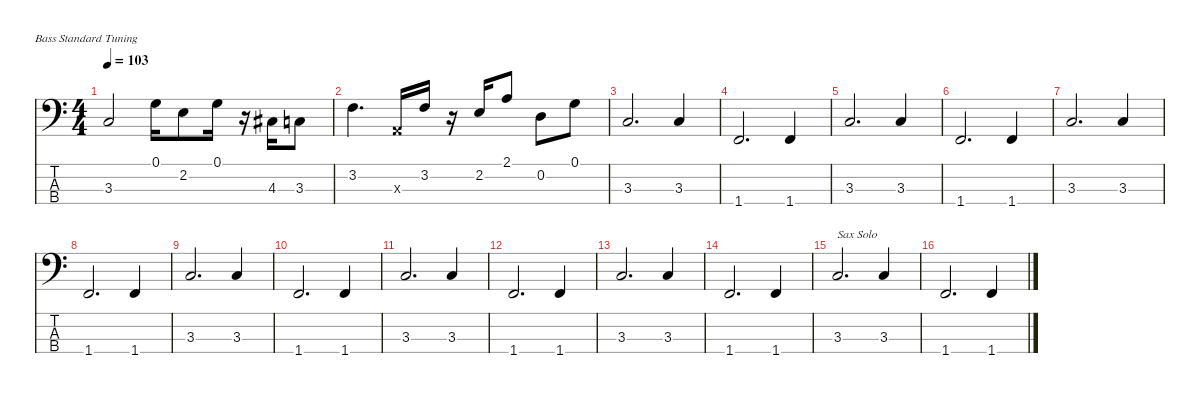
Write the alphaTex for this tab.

\defaultSystemsLayout 4
\hideDynamics
\bracketExtendMode nobrackets
\singleTrackTrackNamePolicy hidden
\multiTrackTrackNamePolicy hidden
\otherSystemsTrackNameOrientation horizontal
\track ("Bass 2" "ac.bs.") {instrument acousticbass}
\staff {score tabs}
\tuning (G2 D2 A1 E1)
\ts (4 4)
\tempo 103
\clef f4
\ks c
3.3.2{dy f beam Up} 0.1.16{beam Down} 2.2.8{beam Down} 0.1.16{beam Down} r.16{beam Down} 4.3{acc #}.16{beam Up} 3.3.8{beam Up} |
3.2.4{d beam Down} 0.3{x}.16{beam Up} 3.2.16{beam Up} r.16{beam Up} 2.2.16{beam Down} 2.1.8{beam Down} 0.2.8{beam Down} 0.1.8{beam Down} |
3.3.2{d beam Up} 3.3.4{beam Up} |
1.4.2{d beam Up} 1.4.4{beam Up} |
3.3.2{d beam Up} 3.3.4{beam Up} |
1.4.2{d beam Up} 1.4.4{beam Up} |
3.3.2{d beam Up} 3.3.4{beam Up} |
1.4.2{d beam Up} 1.4.4{beam Up} |
3.3.2{d beam Up} 3.3.4{beam Up} |
1.4.2{d beam Up} 1.4.4{beam Up} |
3.3.2{d beam Up} 3.3.4{beam Up} |
1.4.2{d beam Up} 1.4.4{beam Up} |
3.3.2{d beam Up} 3.3.4{beam Up} |
1.4.2{d beam Up} 1.4.4{beam Up} |
3.3.2{d txt "Sax Solo" beam Up} 3.3.4{beam Up} |
1.4.2{d beam Up} 1.4.4{beam Up}
